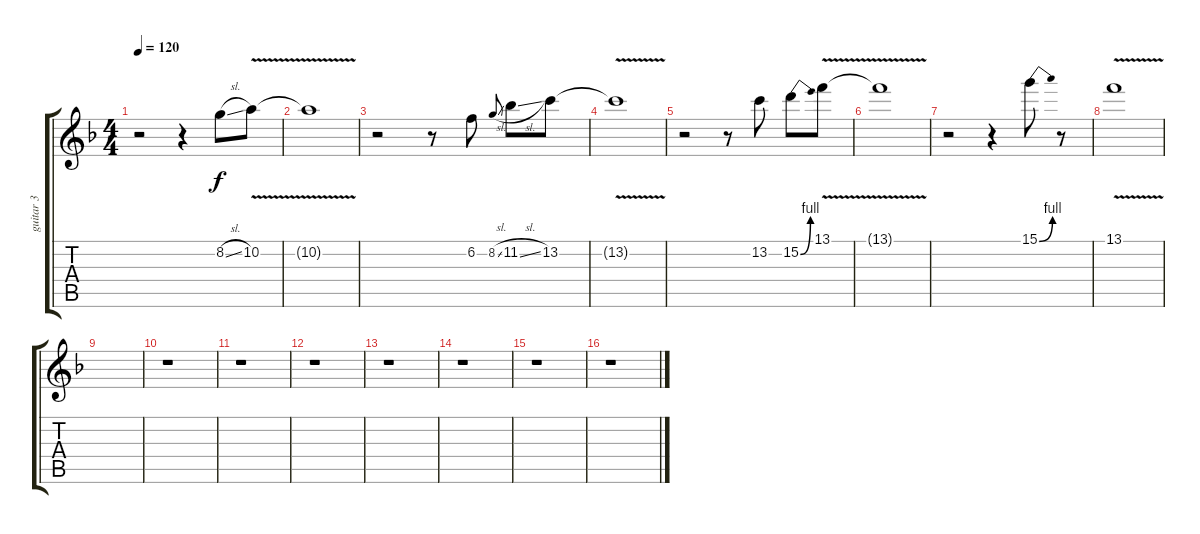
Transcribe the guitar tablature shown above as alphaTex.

\track ("guitar 3" "guitar 3") {instrument distortionguitar}
\staff {score tabs}
\tuning (E4 B3 G3 D3 A2 E2) {hide}
\ts (4 4)
\tempo 120
\clef g2
\ks f
r.2{dy f} r.4 8.2{sl}.8 10.2{v}.8 |
10.2{t}.1 |
r.2 r.8 6.2.8 8.2{sl}.8{gr onbeat} 11.2{sl}.8 13.2.8 |
13.2{v t}.1 |
r.2 r.8 13.2.8 15.2{be (bend 0 0 60 4)}.8 13.1{v}.8 |
13.1{t}.1 |
r.2 r.4 15.1{be (bend 0 0 60 4)}.8 r.8 |
13.1{v}.1 |
|
r.1 |
r.1 |
r.1 |
r.1 |
r.1 |
r.1 |
r.1
